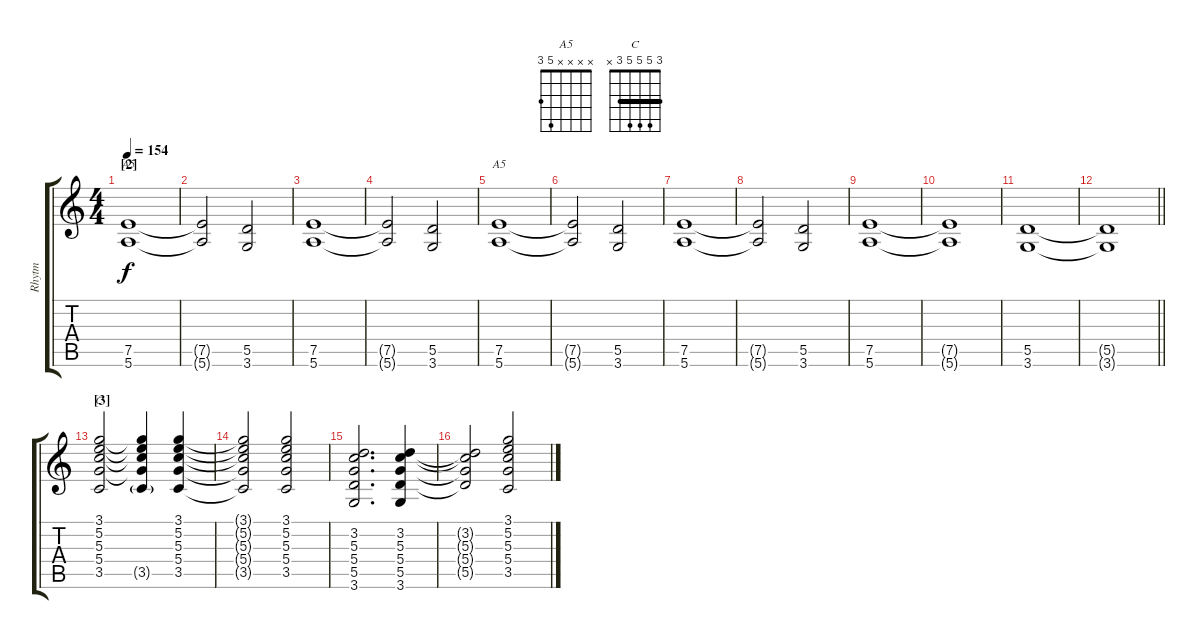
\track ("Rhytm" "Rhytm") {instrument acousticguitarsteel}
\staff {score tabs}
\tuning (E4 B3 G3 D3 A2 E2) {hide}
\chord ("A5" x x x x x x)
\chord ("A5" x x x x 5 3)
\chord ("C" 3 5 5 5 3 x) {barre 3}
\ts (4 4)
\section ("" "[2]")
\tempo 154
\clef g2
\ks c
(7.5 5.6).1{ch "A5" dy f} |
(7.5{t} 5.6{t}).2 (5.5 3.6).2 |
(7.5 5.6).1 |
(7.5{t} 5.6{t}).2 (5.5 3.6).2 |
(7.5 5.6).1{ch "A5"} |
(7.5{t} 5.6{t}).2 (5.5 3.6).2 |
(7.5 5.6).1 |
(7.5{t} 5.6{t}).2 (5.5 3.6).2 |
(7.5 5.6).1 |
(7.5{t} 5.6{t}).1 |
(5.5 3.6).1 |
\barLineRight lightlight
(5.5{t} 3.6{t}).1 |
\section ("" "[3]")
(3.1 5.2 5.3 5.4 3.5).2{ch "C"} (3.1{t} 5.2{t} 5.3{t} 5.4{t} 3.5{g}).4 (3.1 5.2 5.3 5.4 3.5).4 |
(3.1{t} 5.2{t} 5.3{t} 5.4{t} 3.5{t}).2 (3.1 5.2 5.3 5.4 3.5).2 |
(3.2 5.3 5.4 5.5 3.6).2{d} (3.2 5.3 5.4 5.5 3.6).4 |
(3.2{t} 5.3{t} 5.4{t} 5.5{t}).2 (3.1 5.2 5.3 5.4 3.5).2
